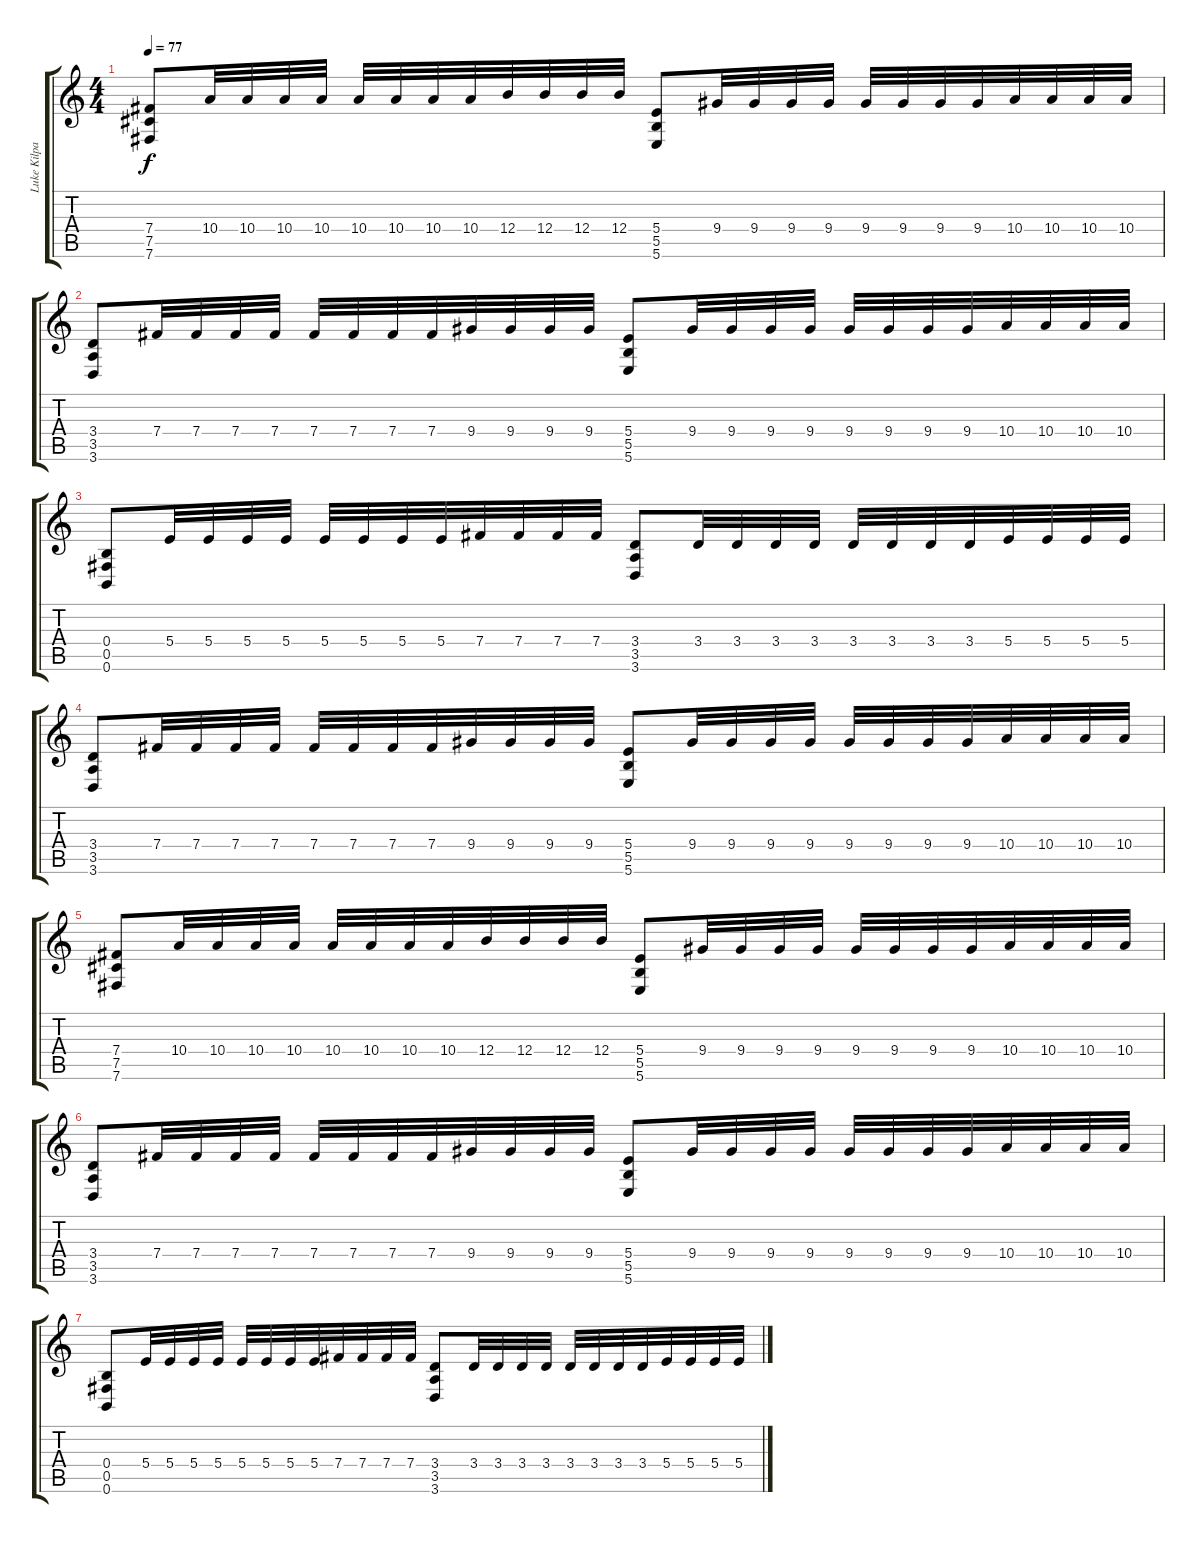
\track ("Luke Kilpatrick" "Luke Kilpa") {instrument distortionguitar}
\staff {score tabs}
\tuning (Db4 Ab3 E3 B2 Gb2 B1) {hide}
\ts (4 4)
\tempo 77
\clef g2
\ks c
(7.4 7.5 7.6).8{dy f} 10.4.32 10.4.32 10.4.32 10.4.32 10.4.32 10.4.32 10.4.32 10.4.32 12.4.32 12.4.32 12.4.32 12.4.32 (5.4 5.5 5.6).8 9.4.32 9.4.32 9.4.32 9.4.32 9.4.32 9.4.32 9.4.32 9.4.32 10.4.32 10.4.32 10.4.32 10.4.32 |
(3.4 3.5 3.6).8 7.4.32 7.4.32 7.4.32 7.4.32 7.4.32 7.4.32 7.4.32 7.4.32 9.4.32 9.4.32 9.4.32 9.4.32 (5.4 5.5 5.6).8 9.4.32 9.4.32 9.4.32 9.4.32 9.4.32 9.4.32 9.4.32 9.4.32 10.4.32 10.4.32 10.4.32 10.4.32 |
(0.4 0.5 0.6).8 5.4.32 5.4.32 5.4.32 5.4.32 5.4.32 5.4.32 5.4.32 5.4.32 7.4.32 7.4.32 7.4.32 7.4.32 (3.4 3.5 3.6).8 3.4.32 3.4.32 3.4.32 3.4.32 3.4.32 3.4.32 3.4.32 3.4.32 5.4.32 5.4.32 5.4.32 5.4.32 |
(3.4 3.5 3.6).8 7.4.32 7.4.32 7.4.32 7.4.32 7.4.32 7.4.32 7.4.32 7.4.32 9.4.32 9.4.32 9.4.32 9.4.32 (5.4 5.5 5.6).8 9.4.32 9.4.32 9.4.32 9.4.32 9.4.32 9.4.32 9.4.32 9.4.32 10.4.32 10.4.32 10.4.32 10.4.32 |
(7.4 7.5 7.6).8 10.4.32 10.4.32 10.4.32 10.4.32 10.4.32 10.4.32 10.4.32 10.4.32 12.4.32 12.4.32 12.4.32 12.4.32 (5.4 5.5 5.6).8 9.4.32 9.4.32 9.4.32 9.4.32 9.4.32 9.4.32 9.4.32 9.4.32 10.4.32 10.4.32 10.4.32 10.4.32 |
(3.4 3.5 3.6).8 7.4.32 7.4.32 7.4.32 7.4.32 7.4.32 7.4.32 7.4.32 7.4.32 9.4.32 9.4.32 9.4.32 9.4.32 (5.4 5.5 5.6).8 9.4.32 9.4.32 9.4.32 9.4.32 9.4.32 9.4.32 9.4.32 9.4.32 10.4.32 10.4.32 10.4.32 10.4.32 |
(0.4 0.5 0.6).8 5.4.32 5.4.32 5.4.32 5.4.32 5.4.32 5.4.32 5.4.32 5.4.32 7.4.32 7.4.32 7.4.32 7.4.32 (3.4 3.5 3.6).8 3.4.32 3.4.32 3.4.32 3.4.32 3.4.32 3.4.32 3.4.32 3.4.32 5.4.32 5.4.32 5.4.32 5.4.32
